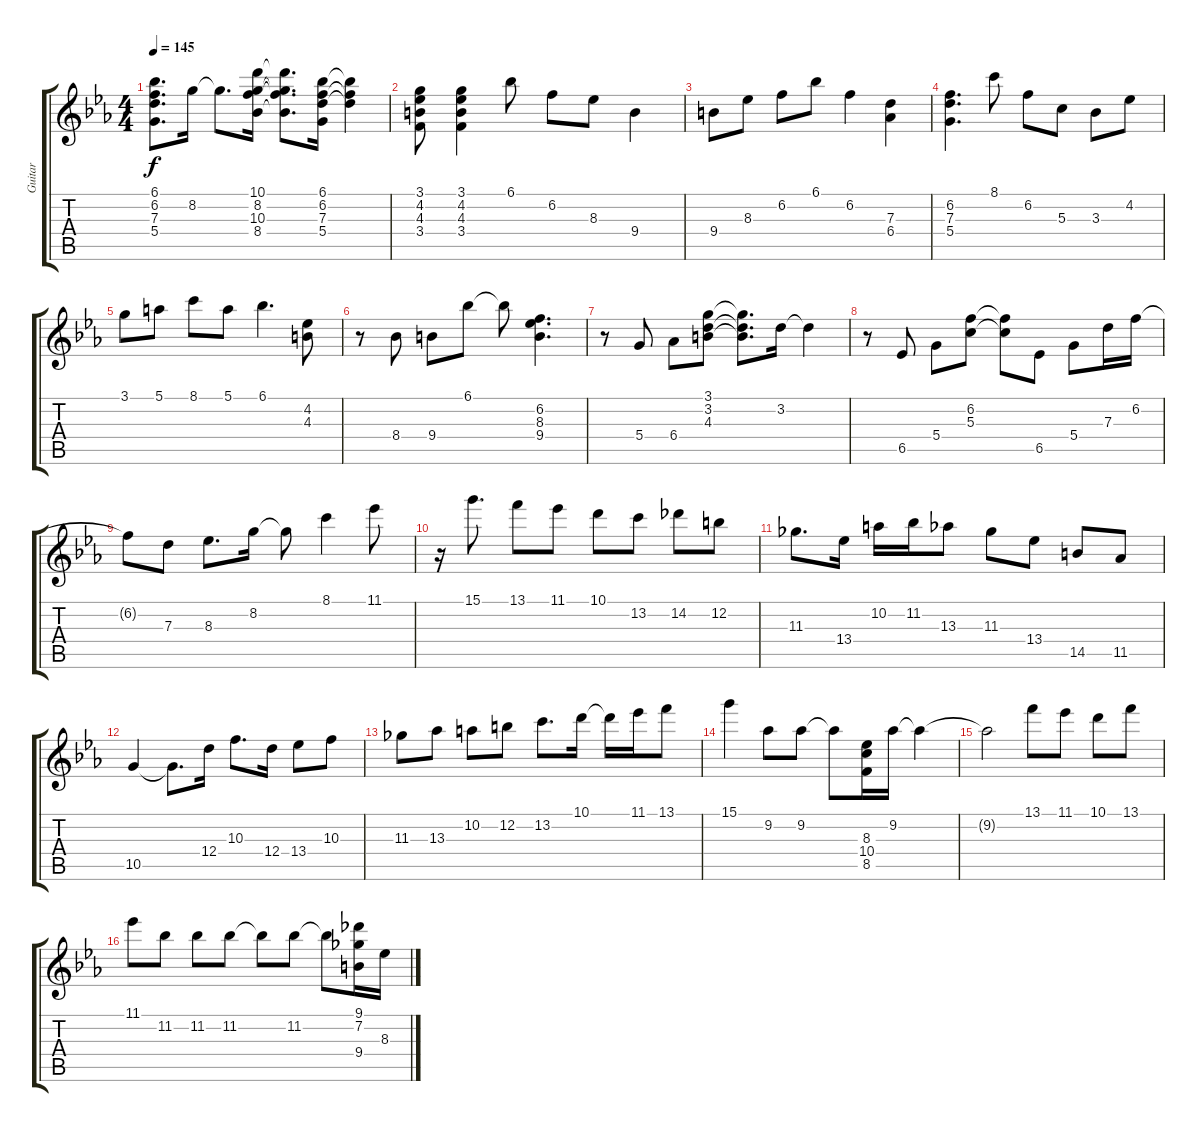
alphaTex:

\track ("Guitar" "Guitar") {instrument electricguitarjazz}
\staff {score tabs}
\tuning (E4 B3 G3 D3 A2 E2) {hide}
\ts (4 4)
\tempo 145
\clef g2
\ks eb
(6.1 6.2 7.3 5.4).8{d dy f} 8.2.16 8.2{t}.8{d} (10.1 8.2 10.3 8.4).16 (10.1{t} 8.2{t} 10.3{t} 8.4{t}).8{d} (6.1 6.2 7.3 5.4).16 (6.1{t} 6.2{t} 7.3{t}).4 |
(3.1 4.2 4.3 3.4).8 (3.1 4.2 4.3 3.4).4 6.1.8 6.2.8 8.3.8 9.4.4 |
9.4.8 8.3.8 6.2.8 6.1.8 6.2.4 (7.3 6.4).4 |
(6.2 7.3 5.4).4{d} 8.1.8 6.2.8 5.3.8 3.3.8 4.2.8 |
3.1.8 5.1.8 8.1.8 5.1.8 6.1.4{d} (4.2 4.3).8 |
r.8 8.4.8 9.4.8 6.1.8 6.1{t}.8 (6.2 8.3 9.4).4{d} |
r.8 5.4.8 6.4.8 (3.1 3.2 4.3).8 (3.1{t} 3.2{t} 4.3{t}).8{d} 3.2.16 3.2{t}.4 |
r.8 6.5.8 5.4.8 (6.2 5.3).8 (6.2{t} 5.3{t}).8 6.5.8 5.4.8 7.3.16 6.2.16 |
6.2{t}.8 7.3.8 8.3.8{d} 8.2.16 8.2{t}.8 8.1.4 11.1.8 |
r.16 15.1.8{d} 13.1.8 11.1.8 10.1.8 13.2.8 14.2.8 12.2.8 |
11.3.8{d} 13.4.16 10.2.16 11.2.16 13.3.8 11.3.8 13.4.8 14.5.8 11.5.8 |
10.5.4 10.5{t}.8{d} 12.4.16 10.3.8{d} 12.4.16 13.4.8 10.3.8 |
11.3.8 13.3.8 10.2.8 12.2.8 13.2.8{d} 10.1.16 10.1{t}.16 11.1.16 13.1.8 |
15.1.4 9.2.8 9.2.8 9.2{t}.8 (8.3 10.4 8.5).16 9.2.16 9.2{t}.4 |
9.2{t}.2 13.1.8 11.1.8 10.1.8 13.1.8 |
11.1.8 11.2.8 11.2.8 11.2.8 11.2{t}.8 11.2.8 11.2{t}.8 (9.1 7.2 9.4).16 8.3.16
